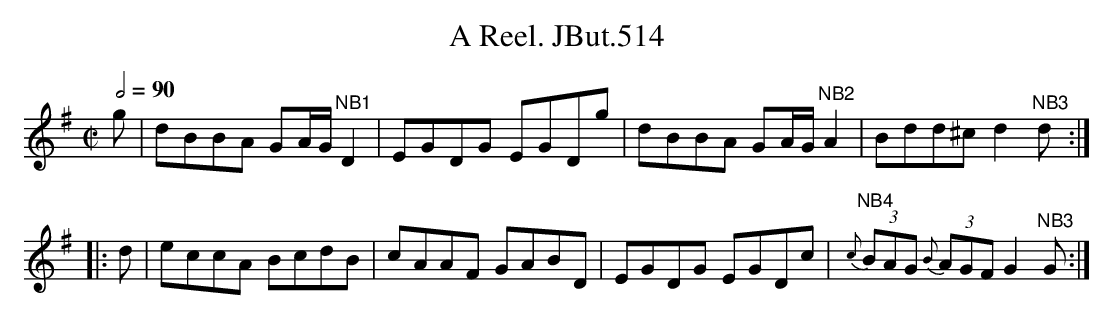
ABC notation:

X:1
T:Reel. JBut.514, A
M:C|
L:1/8
Q:1/2=90
K:G
g|dBBA GA/G/"^NB1"D2|EGDG EGDg|dBBA GA/G/"^NB2"A2|Bdd^c d2"^NB3"d:|
|:d|eccA BcdB|cAAF GABD|EGDG EGDc|"^NB4"{c}(3BAG {B}(3AGF G2"^NB3"G :|
